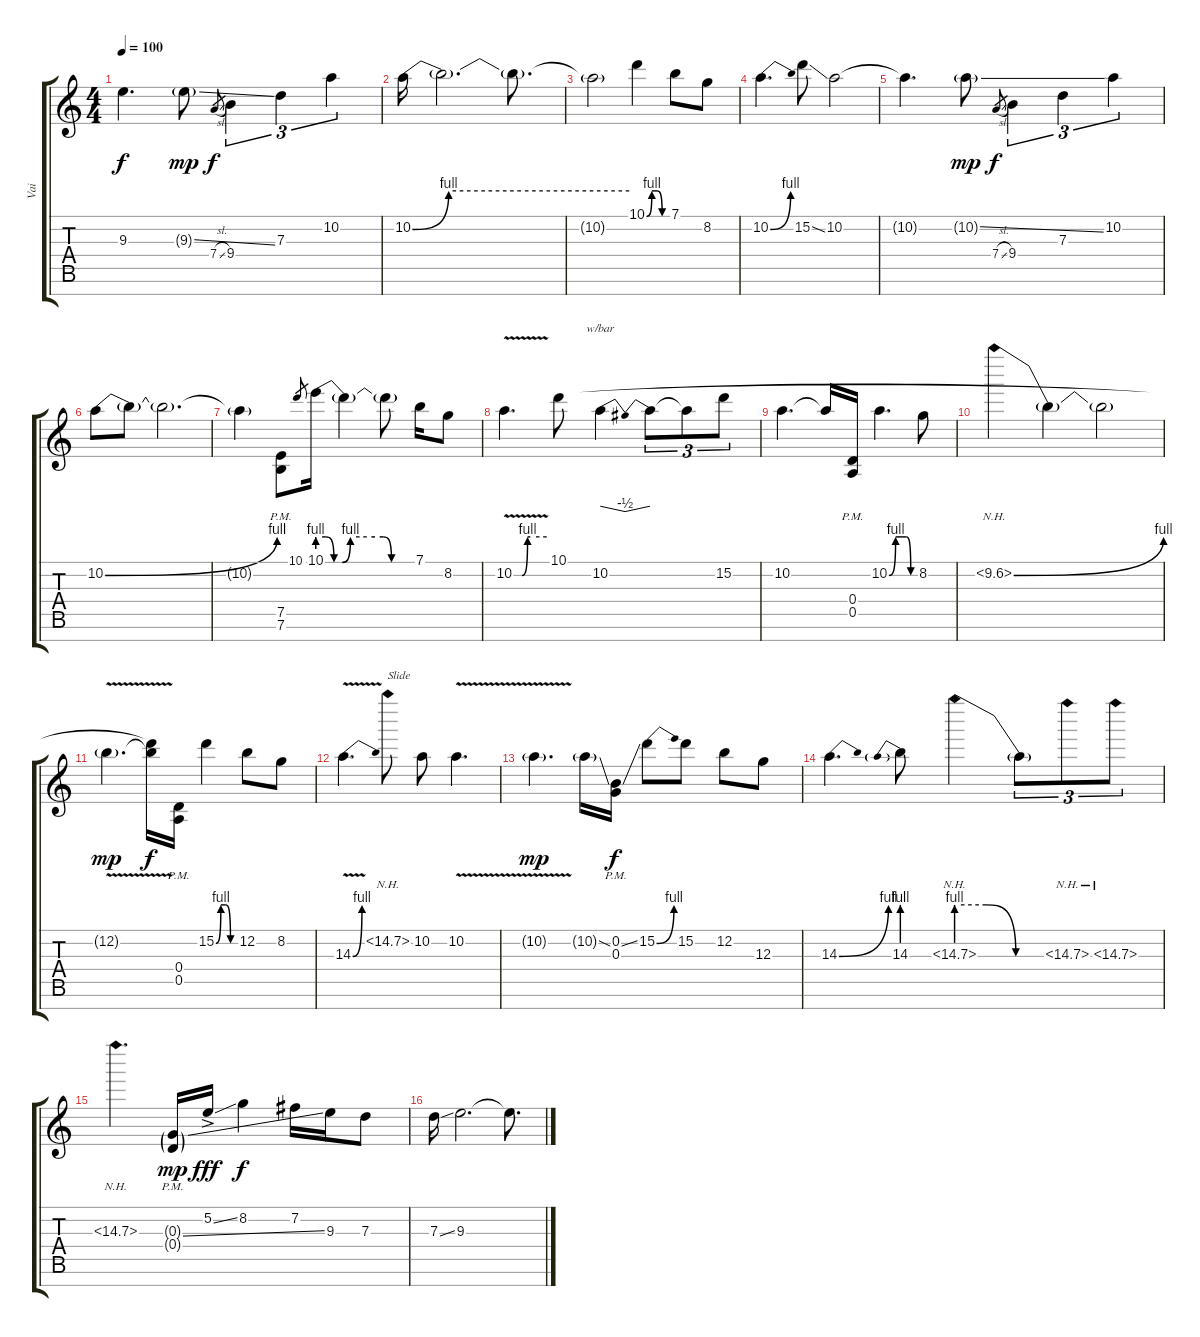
\track ("Vai" "Vai") {instrument overdrivenguitar}
\staff {score tabs}
\tuning (E4 B3 G3 D3 A2 E2 B1) {hide}
\ts (4 4)
\tempo 100
\clef g2
\ks c
9.3{t}.4{d dy f} 9.3{ss g}.8{dy mp} 7.4{sl}.8{gr dy f} 9.4.4{tu (3 2)} 7.3.4{tu (3 2)} 10.2.4{tu (3 2)} |
10.2{be (custom 0 0 10 4 10 4 30 4 60 4)}.16 10.2{t}.2{d} 10.2{t}.8{d} |
10.2{t}.2 10.1{be (custom 0 0 15 4 30 4 45 0 60 0)}.4 7.1.8 8.2.8 |
10.2{be (bend 0 0 60 4)}.4{d} 15.2{ss}.8 10.2.2 |
10.2{t}.4{d} 10.2{ss g}.8{dy mp} 7.4{sl}.8{gr dy f} 9.4.4{tu (3 2)} 7.3.4{tu (3 2)} 10.2.4{tu (3 2)} |
10.2{be (bend 0 0 60 4)}.8 10.2{t}.8 10.2{t}.2{d} |
10.2{t}.4 (7.5{pm} 7.6).8 10.1.8{gr} 10.1{be (custom 0 4 5 4 10 0 15 0 20 4 30 4 35 4 40 4 45 0 50 0 55 0 55 0 60 0)}.16 10.1{t}.4 10.1{t}.8 7.1.16 8.2.8 |
10.2{be (custom 0 0 10 0 15 0 25 4 30 4 60 4) v}.4{d} 10.1.8 10.2.4{tbe (dip default 0 0 35 -2 60 0)} 10.2{t}.8{tu (3 2)} 10.2{t}.8{tu (3 2)} 15.2.8{tu (3 2)} |
10.2.4{d} 10.2{t}.16 (0.4 0.5{pm}).16 10.2{be (custom 0 0 15 4 30 4 40 4 50 0 60 0)}.4{d} 8.2.8 |
10.2{be (bend 0 0 60 4) nh}.4 10.2{t}.4 10.2{t}.2 |
12.2{v g}.4{d dy mp} (10.1{t} 12.2{t}).16{dy f} (0.4 0.5{pm}).16 15.2{be (custom 0 0 15 4 30 4 45 0 60 0)}.4 12.2.8 8.2.8 |
14.3{be (bend 0 0 60 4) v}.4{d} 15.2{nh}.8{txt "Slide"} 10.2.8 10.2{v}.4{d} |
10.2{v g}.4{d dy mp} 10.2{ss g}.16 (0.2{ss} 0.3{pm}).16{dy f} 15.2{be (bend 0 0 60 4)}.8 15.2.8 12.2.8 12.3.8 |
14.3{be (bend 0 0 60 4)}.4{d} 14.3{be (prebend 0 4 60 4)}.8 14.3{be (custom 0 4 20 4 40 0 60 0) nh}.4 14.3{t}.8{tu (3 2)} 14.3{nh}.8{tu (3 2)} 14.3{nh}.8{tu (3 2)} |
14.3{nh}.4{d} (0.3{ss g} 0.4{g pm}).16{dy mp} 5.2{ss ac}.16{dy fff} 8.2.4{dy f} 7.2.16 9.3.16 7.3.8 |
7.3{ss}.16 9.3.2{d} 9.3{t}.8{d}
